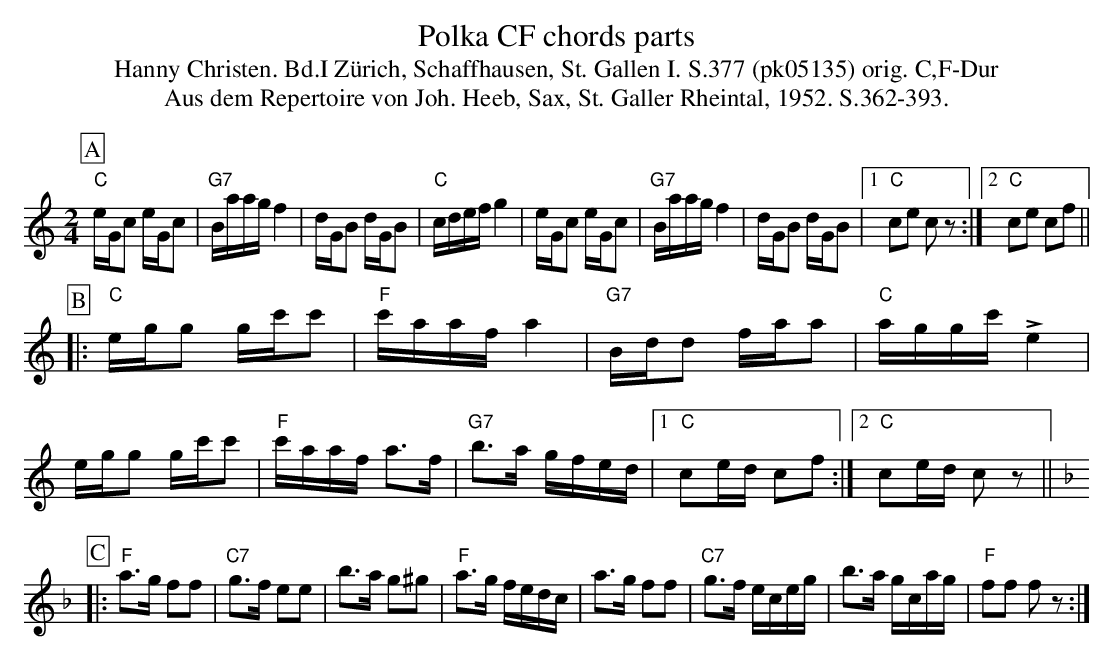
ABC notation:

X:1
T: Polka CF chords parts
T:Hanny Christen. Bd.I Zürich, Schaffhausen, St. Gallen I. S.377 (pk05135) orig. C,F-Dur
T: Aus dem Repertoire von Joh. Heeb, Sax, St. Galler Rheintal, 1952. S.362-393.
M:2/4
L:1/16
K:C %%MIDI gchordon
[P:A] "C"eGc2 eGc2 | "G7"Baagf4 | dGB2 dGB2 | "C"cdefg4 | eGc2 eGc2 | "G7"Baagf4 | dGB2 dGB2 |1 "C"c2e2 c2z2 :|2 "C"c2e2 c2f2 ||
[P:B] |: "C"egg2 gc'c'2 | "F"c'aafa4 | "G7"Bdd2 faa2 | "C"aggc' !>!e4 | egg2 gc'c'2 | "F"c'aaf a3f | "G7"b3a gfed |1 "C"c2ed c2f2 :|2 "C"c2ed c2z2 || [K:F]
[P:C] |: "F"a3g f2f2 | "C7"g3f e2e2 | b3a g2^g2 | "F"a3g fedc | a3g f2f2 | "C7"g3f eceg | b3a gcag | "F"f2f2 f2z2 :|
